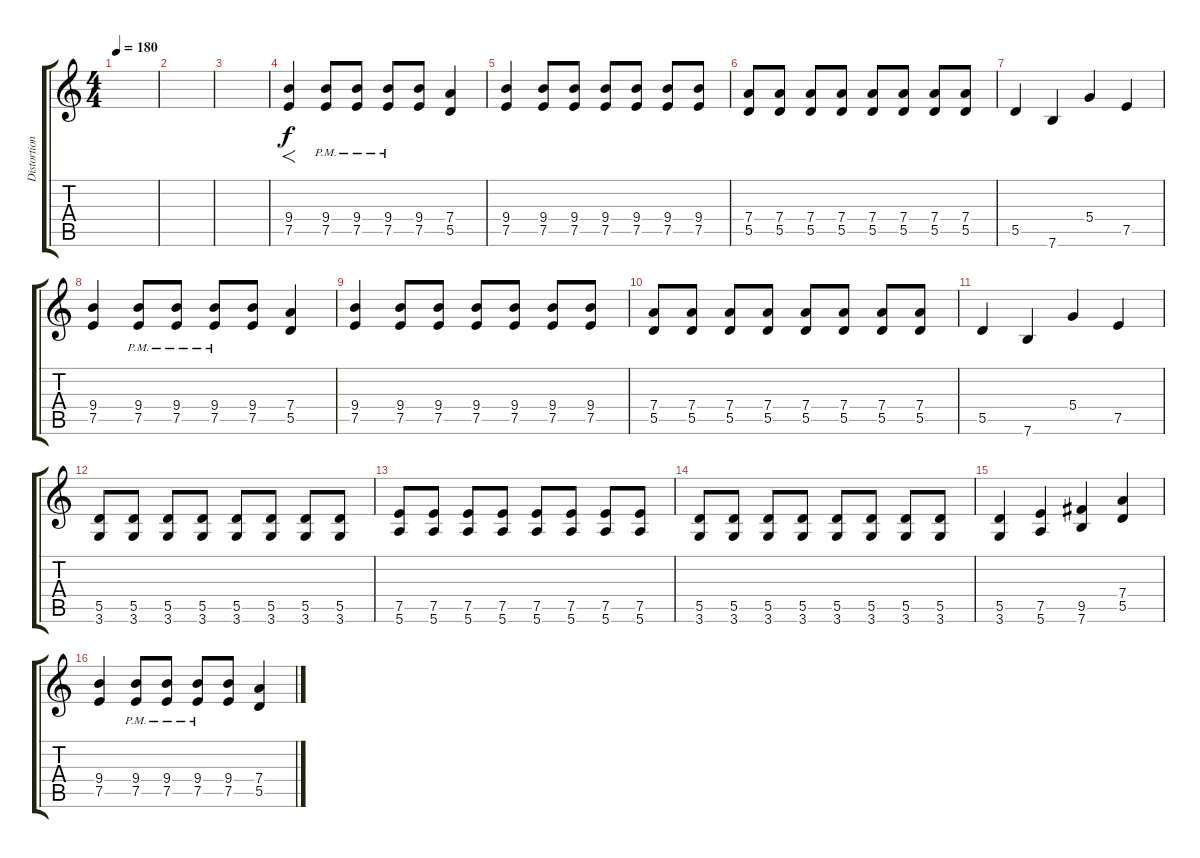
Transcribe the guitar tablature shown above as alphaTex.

\track ("Distortion Guitar" "Distortion") {instrument distortionguitar}
\staff {score tabs}
\tuning (E4 B3 G3 D3 A2 E2) {hide}
\ts (4 4)
\tempo 180
\clef g2
\ks c
|
|
|
(9.4 7.5).4{f} (9.4{pm} 7.5{pm}).8 (9.4{pm} 7.5{pm}).8 (9.4 7.5{pm}).8 (9.4 7.5).8 (7.4 5.5).4 |
(9.4 7.5).4 (9.4 7.5).8 (9.4 7.5).8 (9.4 7.5).8 (9.4 7.5).8 (9.4 7.5).8 (9.4 7.5).8 |
(7.4 5.5).8 (7.4 5.5).8 (7.4 5.5).8 (7.4 5.5).8 (7.4 5.5).8 (7.4 5.5).8 (7.4 5.5).8 (7.4 5.5).8 |
5.5.4 7.6.4 5.4.4 7.5.4 |
(9.4 7.5).4 (9.4{pm} 7.5{pm}).8 (9.4{pm} 7.5{pm}).8 (9.4 7.5{pm}).8 (9.4 7.5).8 (7.4 5.5).4 |
(9.4 7.5).4 (9.4 7.5).8 (9.4 7.5).8 (9.4 7.5).8 (9.4 7.5).8 (9.4 7.5).8 (9.4 7.5).8 |
(7.4 5.5).8 (7.4 5.5).8 (7.4 5.5).8 (7.4 5.5).8 (7.4 5.5).8 (7.4 5.5).8 (7.4 5.5).8 (7.4 5.5).8 |
5.5.4 7.6.4 5.4.4 7.5.4 |
(5.5 3.6).8 (5.5 3.6).8 (5.5 3.6).8 (5.5 3.6).8 (5.5 3.6).8 (5.5 3.6).8 (5.5 3.6).8 (5.5 3.6).8 |
(7.5 5.6).8 (7.5 5.6).8 (7.5 5.6).8 (7.5 5.6).8 (7.5 5.6).8 (7.5 5.6).8 (7.5 5.6).8 (7.5 5.6).8 |
(5.5 3.6).8 (5.5 3.6).8 (5.5 3.6).8 (5.5 3.6).8 (5.5 3.6).8 (5.5 3.6).8 (5.5 3.6).8 (5.5 3.6).8 |
(5.5 3.6).4 (7.5 5.6).4 (9.5 7.6).4 (7.4 5.5).4 |
(9.4 7.5).4 (9.4{pm} 7.5{pm}).8 (9.4{pm} 7.5{pm}).8 (9.4 7.5{pm}).8 (9.4 7.5).8 (7.4 5.5).4
